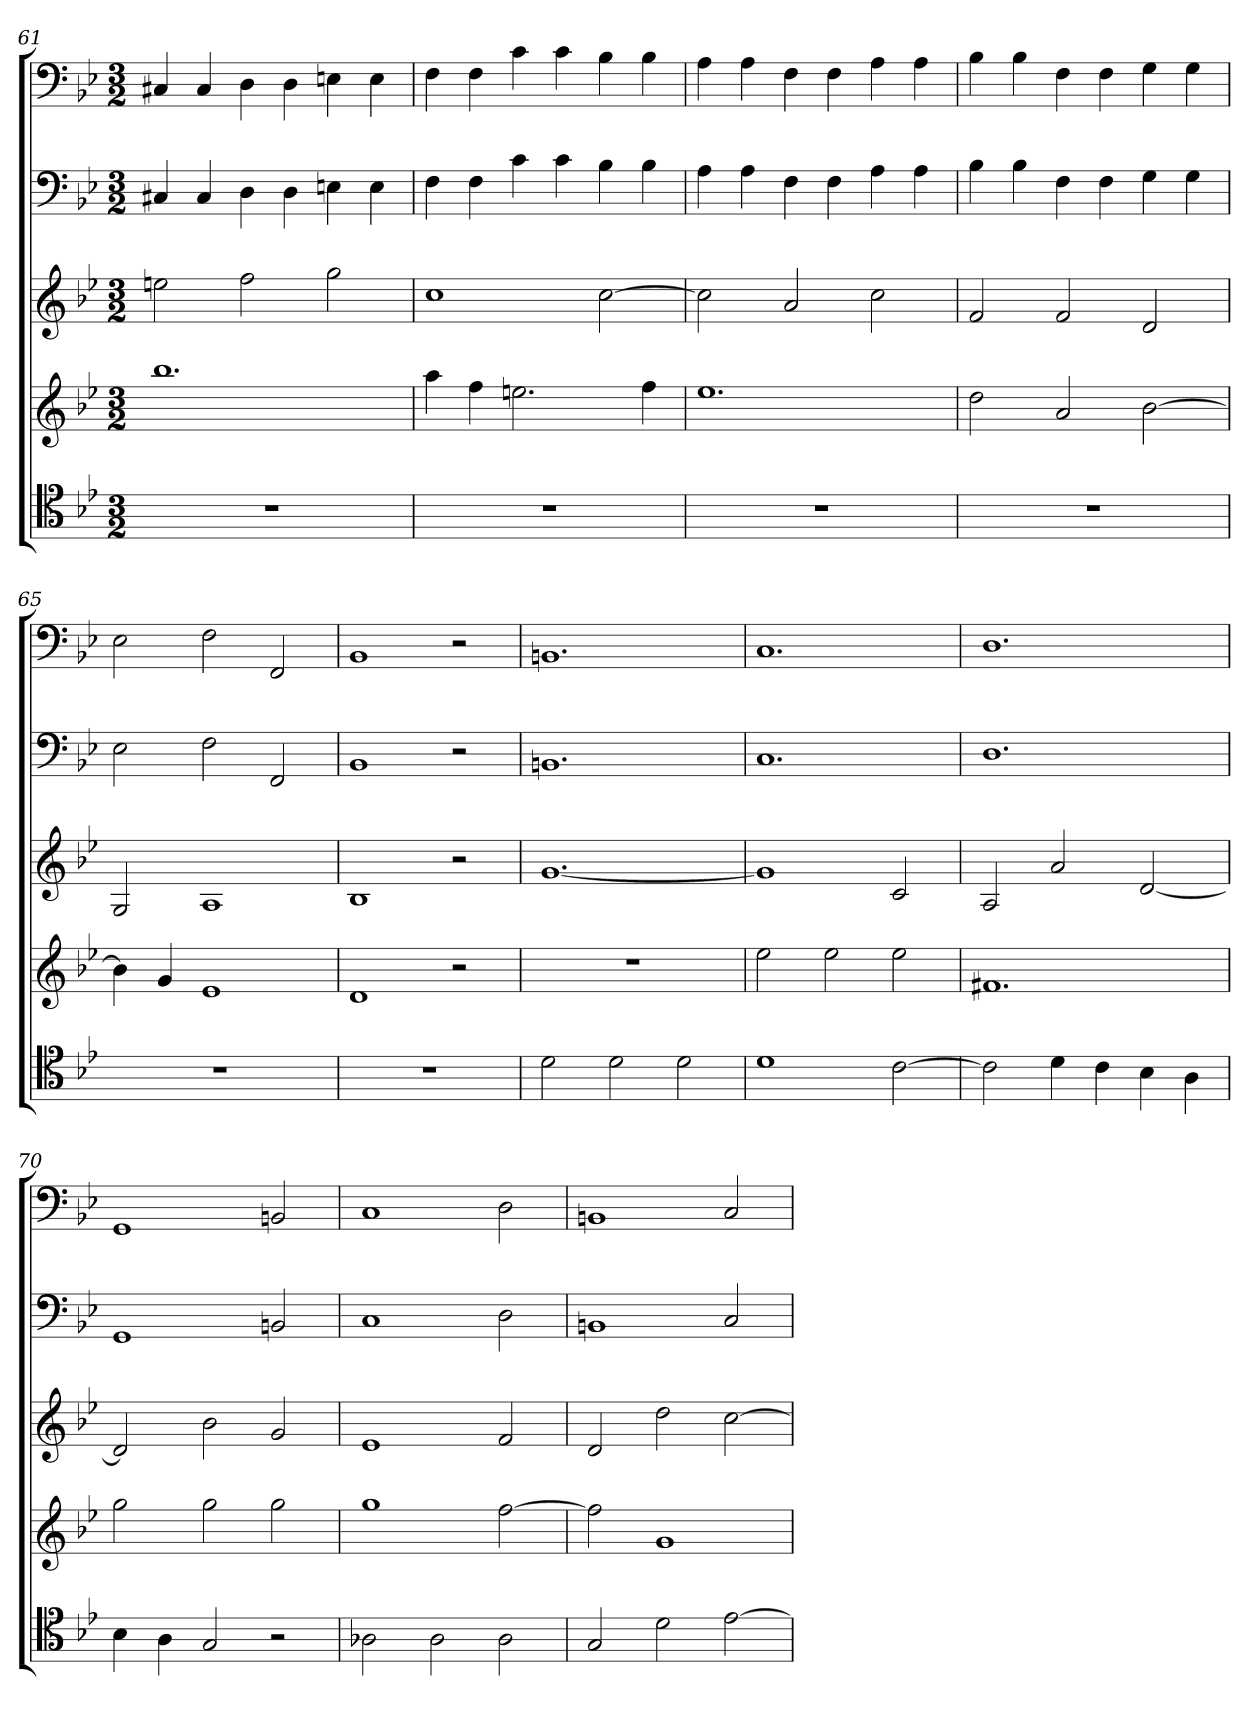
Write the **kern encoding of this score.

**kern	**kern	**kern	**kern	**kern
*part5	*part4	*part3	*part2	*part1
*staff5	*staff4	*staff3	*staff2	*staff1
*clefC4	*	*	*clefF4	*clefF4
*k[b-e-]	*k[b-e-]	*k[b-e-]	*k[b-e-]	*k[b-e-]
*B-:	*B-:	*B-:	*B-:	*B-:
*M3/2	*M3/2	*M3/2	*M3/2	*M3/2
=61	=61	=61	=61	=61
1.r	1.bb-	2een	4C#X	4C#X
.	.	.	4C#	4C#
.	.	2ff	4D	4D
.	.	.	4D	4D
.	.	2gg	4En	4En
.	.	.	4E	4E
=62	=62	=62	=62	=62
1.r	4aa	1cc	4F	4F
.	4ff	.	4F	4F
.	2.een	.	4c	4c
.	.	.	4c	4c
.	.	[2cc	4B-	4B-
.	4ff	.	4B-	4B-
=63	=63	=63	=63	=63
1.r	1.ee-	2cc]	4A	4A
.	.	.	4A	4A
.	.	2a	4F	4F
.	.	.	4F	4F
.	.	2cc	4A	4A
.	.	.	4A	4A
=64	=64	=64	=64	=64
1.r	2dd	2f	4B-	4B-
.	.	.	4B-	4B-
.	2a	2f	4F	4F
.	.	.	4F	4F
.	[2b-	2d	4G	4G
.	.	.	4G	4G
=65	=65	=65	=65	=65
1.r	4b-]	2G	2E-	2E-
.	4g	.	.	.
.	1e-	1A	2F	2F
.	.	.	2FF	2FF
=66	=66	=66	=66	=66
1.r	1d	1B-	1BB-	1BB-
.	2r	2r	2r	2r
=67	=67	=67	=67	=67
2d	1.r	[1.g	1.BBn	1.BBn
2d	.	.	.	.
2d	.	.	.	.
=68	=68	=68	=68	=68
1d	2ee-	1g]	1.C	1.C
.	2ee-	.	.	.
[2c	2ee-	2c	.	.
=69	=69	=69	=69	=69
2c]	1.f#X	2A	1.D	1.D
4d	.	2a	.	.
4c	.	.	.	.
4B-	.	[2d	.	.
4A	.	.	.	.
=70	=70	=70	=70	=70
4B-	2gg	2d]	1GG	1GG
4A	.	.	.	.
2G	2gg	2b-	.	.
2r	2gg	2g	2BBn	2BBn
=71	=71	=71	=71	=71
2A-X	1gg	1e-	1C	1C
2A-	.	.	.	.
2A-	[2ff	2f	2D	2D
=72	=72	=72	=72	=72
2G	2ff]	2d	1BBn	1BBn
2d	1g	2dd	.	.
[2e-	.	[2cc	2C	2C
=	=	=	=	=
*-	*-	*-	*-	*-
